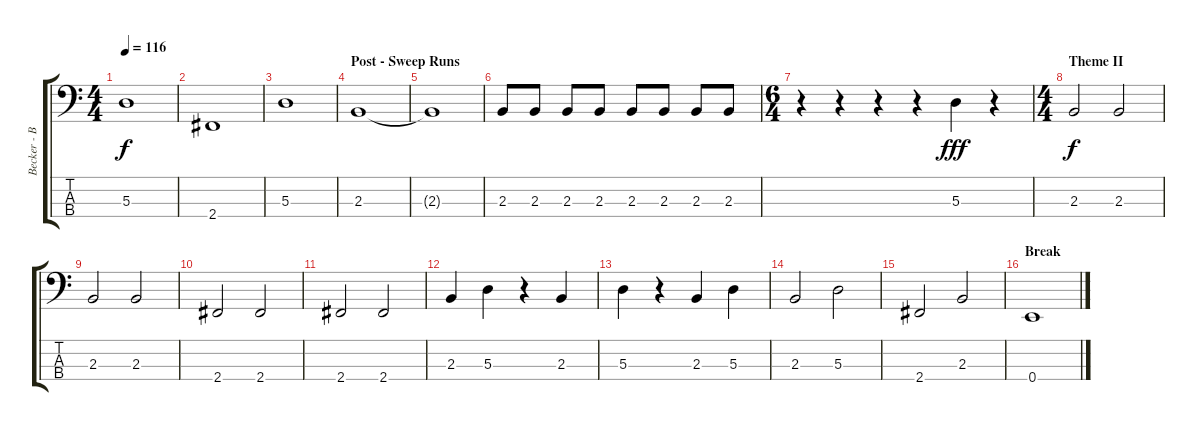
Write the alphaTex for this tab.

\track ("Becker - Bass " "Becker - B") {instrument electricbasspick}
\staff {score tabs}
\tuning (G2 D2 A1 E1) {hide}
\ts (4 4)
\tempo 116
\clef f4
\ks c
5.3.1{dy f} |
2.4.1 |
5.3.1 |
\section ("" "Post - Sweep Runs")
2.3.1 |
2.3{t}.1 |
2.3.8 2.3.8 2.3.8 2.3.8 2.3.8 2.3.8 2.3.8 2.3.8 |
\ts (6 4)
r.4 r.4 r.4 r.4 5.3.4{dy fff} r.4 |
\ts (4 4)
\section ("" "Theme II")
2.3.2{dy f} 2.3.2 |
2.3.2 2.3.2 |
2.4.2 2.4.2 |
2.4.2 2.4.2 |
2.3.4 5.3.4 r.4 2.3.4 |
5.3.4 r.4 2.3.4 5.3.4 |
2.3.2 5.3.2 |
2.4.2 2.3.2 |
\section ("" "Break ")
0.4.1
